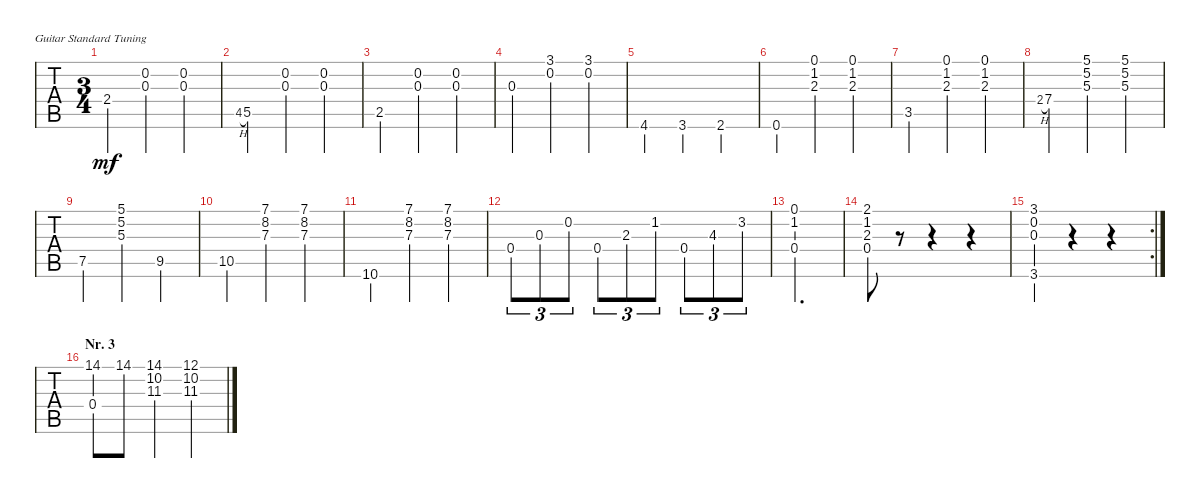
\bracketExtendMode groupsimilarinstruments
\singleTrackTrackNamePolicy hidden
\multiTrackTrackNamePolicy hidden
\firstSystemTrackNameOrientation horizontal
\otherSystemsTrackNameOrientation horizontal
\track ("Guitar Standard" "Guitar Sta") {instrument acousticguitarnylon}
\staff {tabs}
\tuning (E4 B3 G3 D3 A2 E2)
\ts (3 4)
\tempo (90 hide)
\clef g2
\ks d
2.4.4{dy mf} (0.2 0.3).4 (0.2 0.3).4 |
4.5{h}.8{gr} 5.5.4 (0.3 0.2).4 (0.2 0.3).4 |
2.5.4 (0.3 0.2).4 (0.3 0.2).4 |
0.3.4 (0.2 3.1).4 (0.2 3.1).4 |
4.6.4 3.6.4 2.6.4 |
0.6.4 (0.1 1.2 2.3).4 (2.3 1.2 0.1).4 |
3.5.4 (2.3 1.2 0.1).4 (2.3 1.2 0.1).4 |
2.4{h}.8{gr} 7.4.4 (5.1 5.2 5.3).4 (5.1 5.2 5.3).4 |
7.5.4 (5.1 5.2 5.3).4 9.5.4 |
10.5.4 (7.1 8.2 7.3).4 (7.1 8.2 7.3).4 |
10.6.4 (7.1 8.2 7.3).4 (7.1 8.2 7.3).4 |
0.4.8{tu (3 2)} 0.3.8{tu (3 2)} 0.2.8{tu (3 2)} 0.4.8{tu (3 2)} 2.3.8{tu (3 2)} 1.2.8{tu (3 2)} 0.4.8{tu (3 2)} 4.3.8{tu (3 2)} 3.2.8{tu (3 2)} |
(0.1 1.2 0.4).2{d} |
(2.1 1.2 2.3 0.4).8 r.8 r.4 r.4 |
\rc 2
(3.1 0.2 0.3 3.6).4 r.4 r.4 |
\section ("" "Nr. 3")
(0.4 14.1).8 14.1.8 (14.1 10.2 11.3).4 (12.1 11.3 10.2).4
